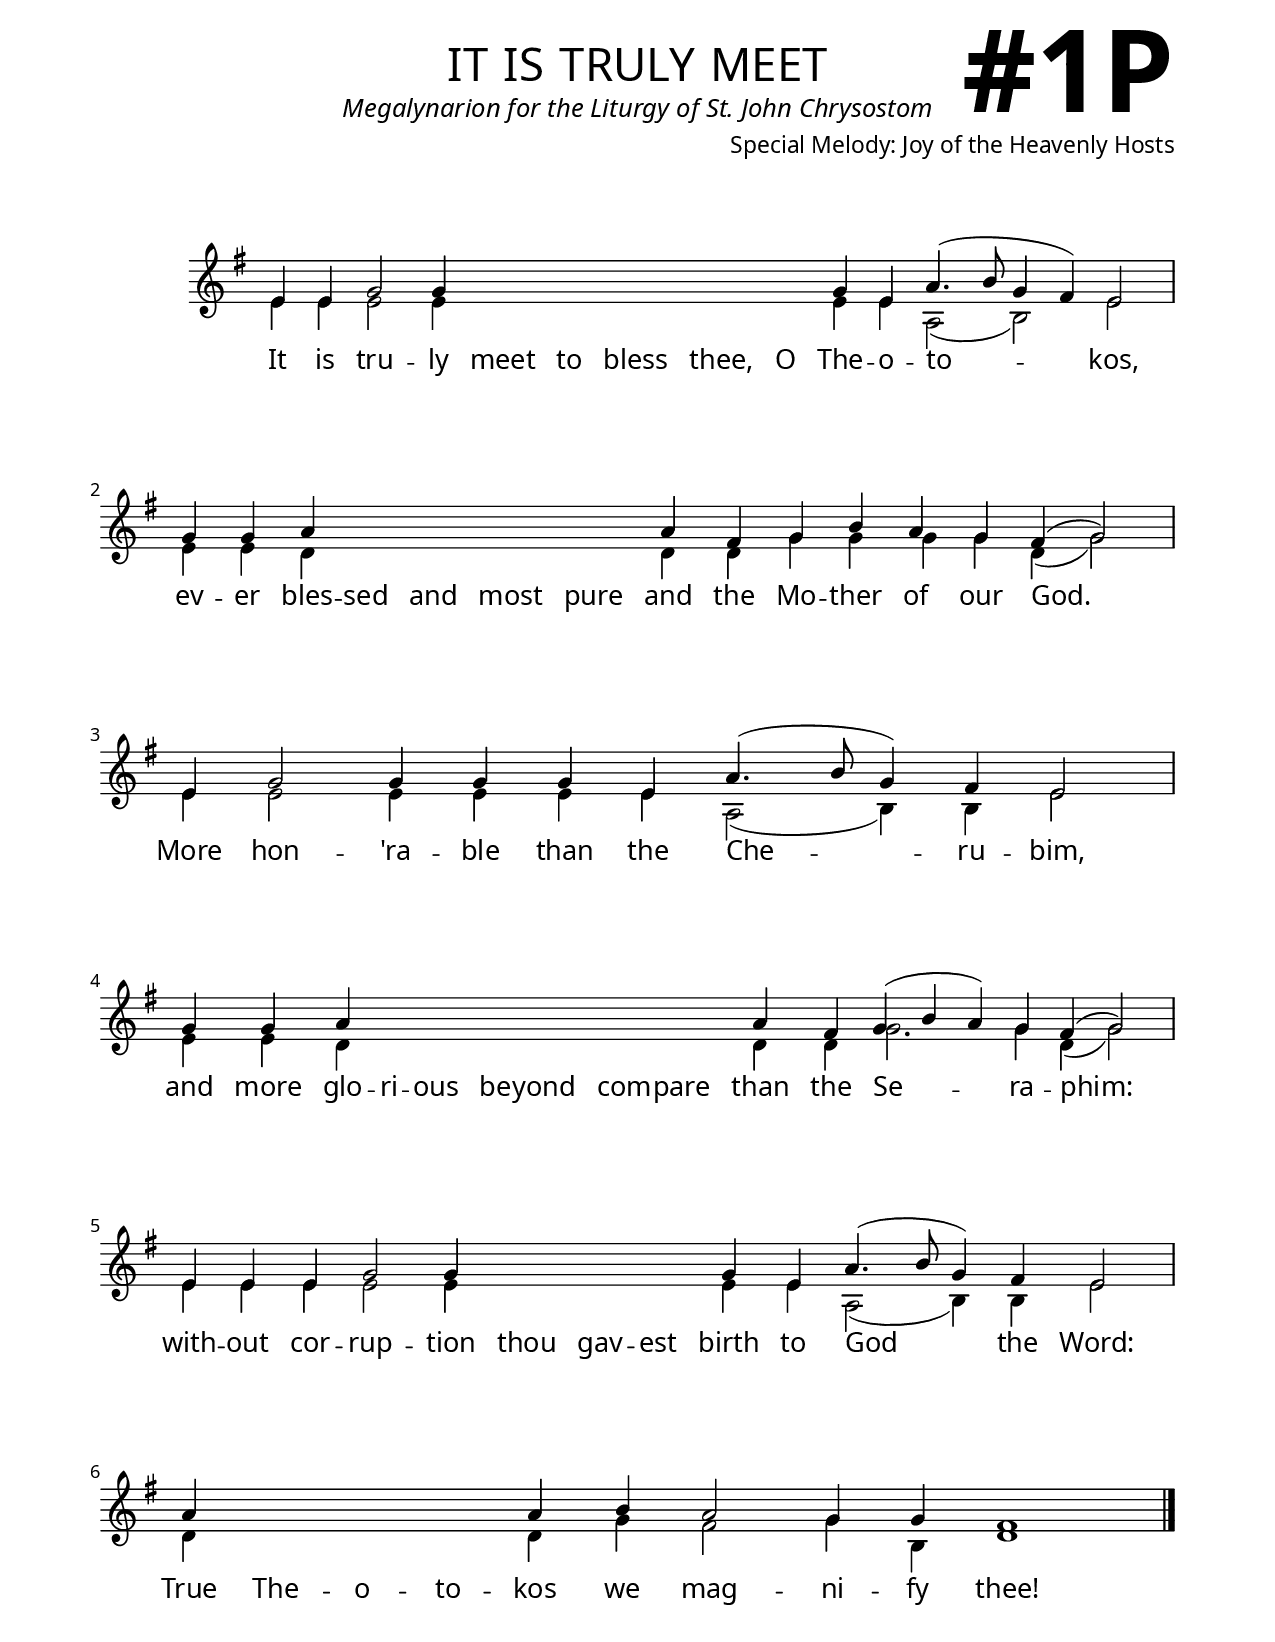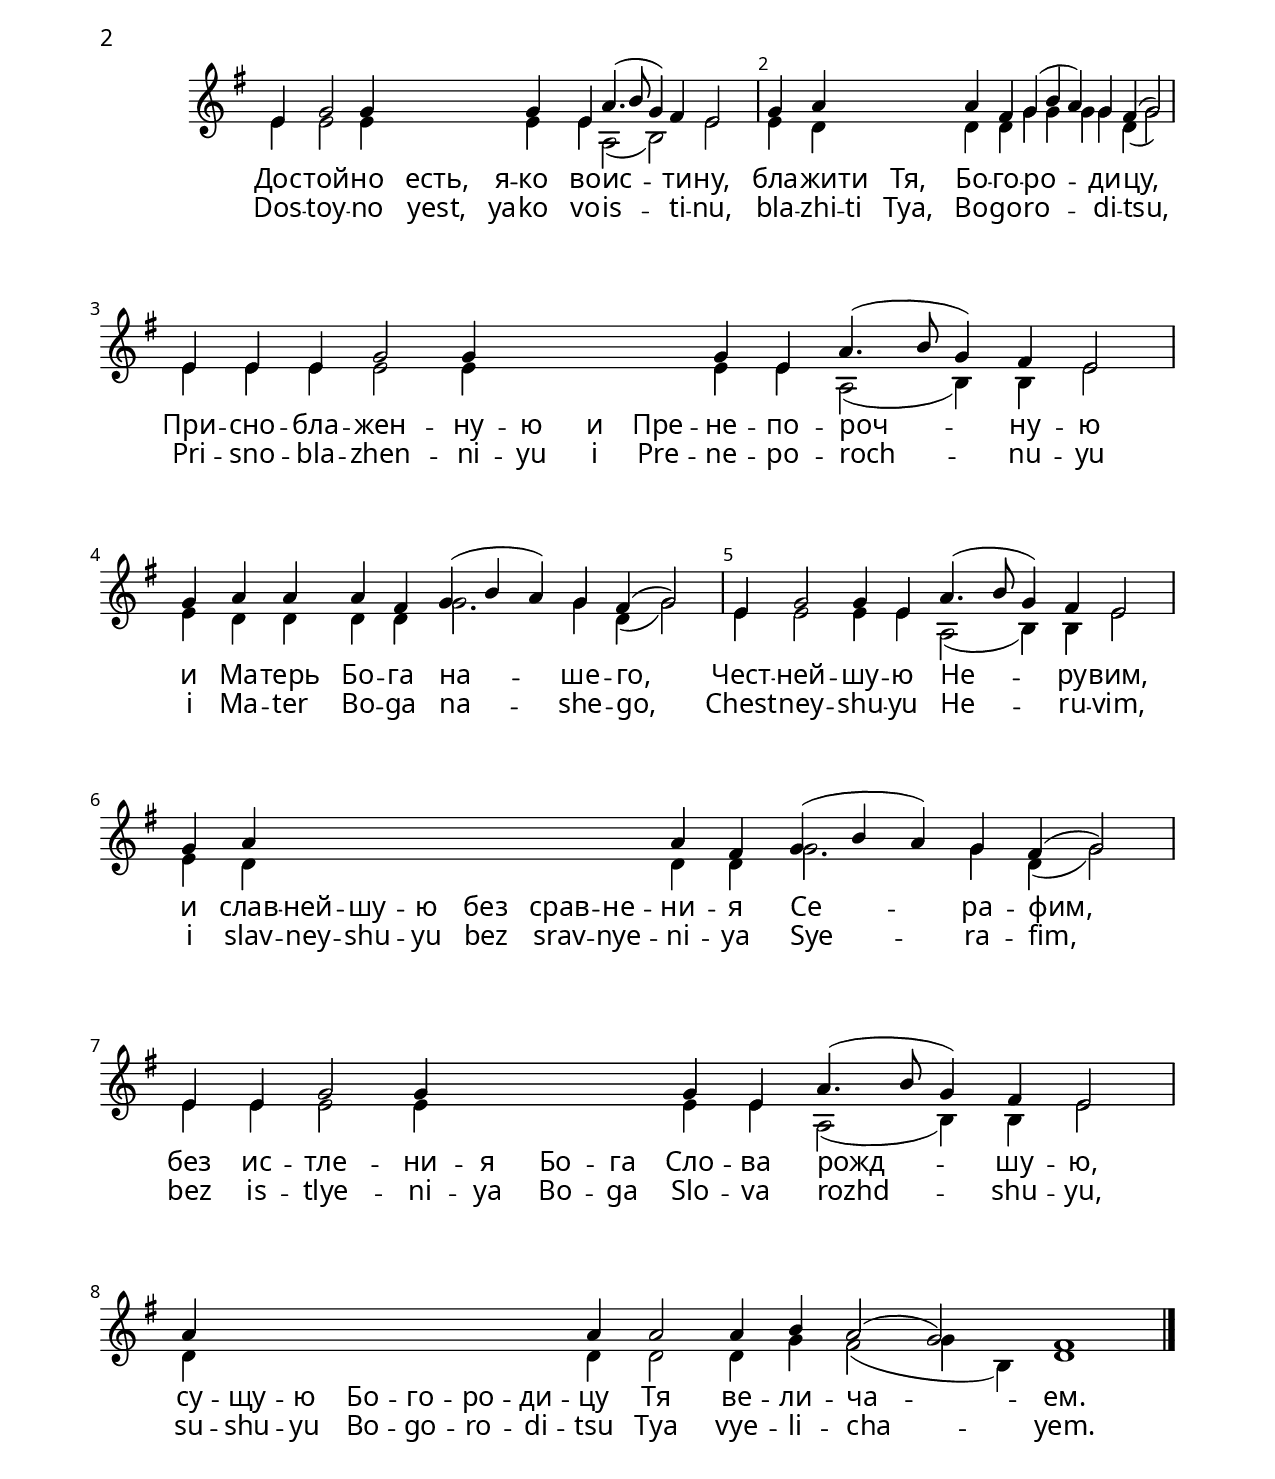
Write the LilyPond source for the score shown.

\version "2.24.4"

\header {
    title = "it is truly meet"
    subtitle = "Megalynarion for the Liturgy of St. John Chrysostom"
    composer = "Special Melody: Joy of the Heavenly Hosts"
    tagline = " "
}

keyTime = { \key g \major}


bindernumber = \markup {
    \override #'(font-name . "Goudy Old Style Bold")

    \fontsize #14 "#1P" 
     }


subTitleFont = \markup {\fill-line {
                \fontsize #1 \override #'(font-name . "EB Garamond Italic")
                \fromproperty #'header:subtitle
                }}

titleFont = \markup {\fill-line {
                \fontsize #8 \caps
                \override #'(font-name . "EB Garamond")
                \fromproperty #'header:title
                }}

\paper {
    #(set-paper-size "letter")
    page-breaking = #ly:optimal-breaking
    ragged-last-bottom = ##t
    right-margin = 17\mm
    left-margin = 17\mm
    #(define fonts
        (set-global-fonts
            #:roman "EB Garamond SemiBold"
    ))
    bookTitleMarkup = \markup \null
    oddHeaderMarkup = \markup {
        \override #'(baseline-skip . 3.5) \fill-line {
            \if \on-first-page  %version 2.23.4
            % \raise #8 \fromproperty #'header:dedication % to ajust and uncomment for dedication
            \if \on-first-page %version 2.23.4
            \raise #3 % to ajust
            \column {
                \titleFont
                \subTitleFont
                \fill-line {
                \smaller \bold
                \fromproperty #'header:subsubtitle
                }
                \fill-line {
                \large \override #'(font-name . "EB Garamond")
                \fromproperty #'header:poet
                { \large \bold \fromproperty #'header:instrument }
                \override #'(font-name . "EB Garamond Medium") \fromproperty #'header:composer
                }
                \fill-line {
                \fromproperty #'header:meter
                \fromproperty #'header:arranger
                }
            }
            \if \on-first-page
                \right-align \bindernumber

        }
        \raise #5
        \if \should-print-page-number %version 2.23.4
        % \if \should-print-page-number  %version 2.23.3
        \fromproperty #'page:page-number-string
    }
    evenHeaderMarkup = \oddHeaderMarkup

}

cadenzaMeasure = {
  \cadenzaOff
  \partial 1024 s1024
  \cadenzaOn
}



SopMusic    = \relative { 
    \override Score.BarNumber.break-visibility = ##(#f #t #t)
    \cadenzaOn
    e'4 e g2 g4 \hideNotes g g g g g \unHideNotes g e a4.( b8 g4 fis) e2 \cadenzaMeasure
    g4 g a \hideNotes a a a a \unHideNotes a fis g b a g fis( g2) \cadenzaMeasure
    e4 g2 g4 g g e a4.( b8 g4) fis e2 \cadenzaMeasure
    g4 g a \hideNotes a a a a a a \unHideNotes a fis g( b a) g fis( g2) \cadenzaMeasure
    e4 e e g2 g4 \hideNotes g g g \unHideNotes g e a4.( b8 g4) fis e2 \cadenzaMeasure
    a4 \hideNotes a a a \unHideNotes a b a2 g4 g fis1 \cadenzaMeasure \fine
}

BassMusic   = \relative {
    \override Score.BarNumber.break-visibility = ##(#f #t #t)
    \cadenzaOn
    
    e'4 e e2 e4 \hideNotes e e e e e \unHideNotes e e a,2( b) e \cadenzaMeasure
    e4 e d \hideNotes d d d d \unHideNotes d d g g g g d( g2) \cadenzaMeasure
    e4 e2 e4 e e e a,2( b4) b e2 \cadenzaMeasure
    e4 e d \hideNotes d d d d d d \unHideNotes d d g2. g4 d( g2) \cadenzaMeasure
    e4 e e e2 e4 \hideNotes e e e \unHideNotes e e a,2( b4) b e2 \cadenzaMeasure
    d4 \hideNotes d d d \unHideNotes d g fis2 g4 b, d1 \cadenzaMeasure \fine
}

VerseOne = \lyricmode {
    It is tru -- ly meet to bless thee, O The -- o -- to -- kos,
    ev -- er bles -- sed and most pure and the Mo -- ther of our God.
    More hon -- 'ra -- ble than the Che -- ru -- bim,
    and more glo -- ri -- ous be -- yond com -- pare than the Se -- ra -- phim:
    with -- out cor -- rup -- tion thou gav -- est birth to God the Word:
    True The -- o -- to -- kos we mag -- ni -- fy thee!
    }



\score {
    \new Staff
    \with {midiInstrument = "choir aahs"} <<
        \clef "treble"
        \new Voice = "Sop"  { \voiceOne \keyTime \SopMusic}
        \new Voice = "Bass" { \voiceTwo \BassMusic }
        \new Lyrics \lyricsto "Sop" { \VerseOne }
    >>
        
    \layout {
        \context {
            \Staff
                \remove Time_signature_engraver
                \override SpacingSpanner.common-shortest-duration = #(ly:make-moment 1/16)


        }
        \context {
            \Lyrics
                \override LyricSpace.minimum-distance = #2.0
                \override LyricText.font-size = #1.5
        }
    }
    \midi {
        \tempo 4 = 180
    }
}






\pageBreak
\version "2.24.4"


SopMusic    = \relative { 
    \override Score.BarNumber.break-visibility = ##(#f #t #t)
    \cadenzaOn

    e'4 g2 g4 \hideNotes g g \unHideNotes g e a4.( b8 g4) fis e2 \cadenzaMeasure
    g4 a \hideNotes a a \unHideNotes a fis g( b a) g fis( g2) \cadenzaMeasure
    e4 e e g2 g4 \hideNotes g g g \unHideNotes g e a4.( b8 g4) fis e2 \cadenzaMeasure
    g4 a a a fis g( b a) g fis( g2) \cadenzaMeasure    
    e4 g2 g4 e a4.( b8 g4) fis e2 \cadenzaMeasure
    g4 a \hideNotes a a a a a a \unHideNotes a fis g( b a) g fis( g2) \cadenzaMeasure
    e4 e g2 g4 \hideNotes g g g \unHideNotes g e a4.( b8 g4) fis e2 \cadenzaMeasure
    a4 \hideNotes a a a a a a \unHideNotes a a2 a4 b a2( g) fis1 \cadenzaMeasure \fine
}

BassMusic   = \relative {
    \override Score.BarNumber.break-visibility = ##(#f #t #t)
    \cadenzaOn

    e'4 e2 e4 \hideNotes e e \unHideNotes e e a,2( b) e \cadenzaMeasure
    e4 d \hideNotes d d \unHideNotes d d g g g g d( g2) \cadenzaMeasure
    e4 e e e2 e4 \hideNotes e e e \unHideNotes e e a,2( b4) b e2 \cadenzaMeasure
    e4 d d d d g2. g4 d( g2) \cadenzaMeasure    
    e4 e2 e4 e a,2( b4) b e2 \cadenzaMeasure
    e4 d \hideNotes d d d d d d \unHideNotes d d g2. g4 d( g2) \cadenzaMeasure
    e4 e e2 e4 \hideNotes e e e \unHideNotes e e a,2( b4) b e2 \cadenzaMeasure
    d4 \hideNotes d d d d d d \unHideNotes d d2 d4 g fis2( g4 b,) d1 \cadenzaMeasure \fine
}

VerseOne = \lyricmode {
    Дос -- той -- но есть, я -- ко во -- ис -- ти -- ну, 
    бла -- жи -- ти Тя, Бо -- го -- ро -- ди -- цу, 
    При -- сно -- бла -- жен -- ну -- ю и Пре -- не -- по -- роч -- ну -- ю 
    и Ма -- терь Бо -- га на -- ше -- го,
    Чест -- ней -- шу -- ю Не -- ру -- вим,
    и слав -- ней -- шу -- ю без срав -- не -- ни -- я Се -- ра -- фим, 
    без ис -- тле -- ни -- я Бо -- га Сло -- ва рожд -- шу -- ю, 
    су -- щу -- ю Бо -- го -- ро -- ди --  цу Тя ве -- ли -- ча -- ем.
    }


VerseTwo = \lyricmode {
    Dos -- toy -- no yest, ya -- ko vo -- is -- ti -- nu, 
    bla -- zhi -- ti Tya, Bo -- go -- ro -- di -- tsu, 
    Pri -- sno -- bla -- zhen -- ni -- yu i Pre -- ne -- po -- roch -- nu -- yu 
    i Ma -- ter Bo -- ga na -- she -- go,
    Chest -- ney -- shu -- yu He -- ru -- vim,
    i slav -- ney -- shu -- yu bez srav -- nye -- ni -- ya Sye -- ra -- fim, 
    bez is -- tlye -- ni -- ya Bo -- ga Slo -- va rozhd -- shu -- yu, 
    su -- shu -- yu Bo -- go -- ro -- di --  tsu Tya vye -- li -- cha -- yem.
    }



\score {
    \new Staff \with {midiInstrument = "choir aahs"} <<
        \clef "treble"
        \new Voice = "Sop"  { \voiceOne \keyTime \SopMusic}
        \new Voice = "Bass"  { \voiceTwo \keyTime \BassMusic}

        \new Lyrics \lyricsto "Sop" { \VerseOne }
        \new Lyrics \lyricsto "Sop" { \VerseTwo }

    >>
    \layout {
        \context {
            \Staff
                \remove Time_signature_engraver
                \override SpacingSpanner.common-shortest-duration = #(ly:make-moment 1/16)


        }
        \context {
            \Lyrics
                \override LyricSpace.minimum-distance = #2.0
                \override LyricText.font-size = #1.5
        }
    }
    \midi {
        \tempo 4 = 180
    }
}






